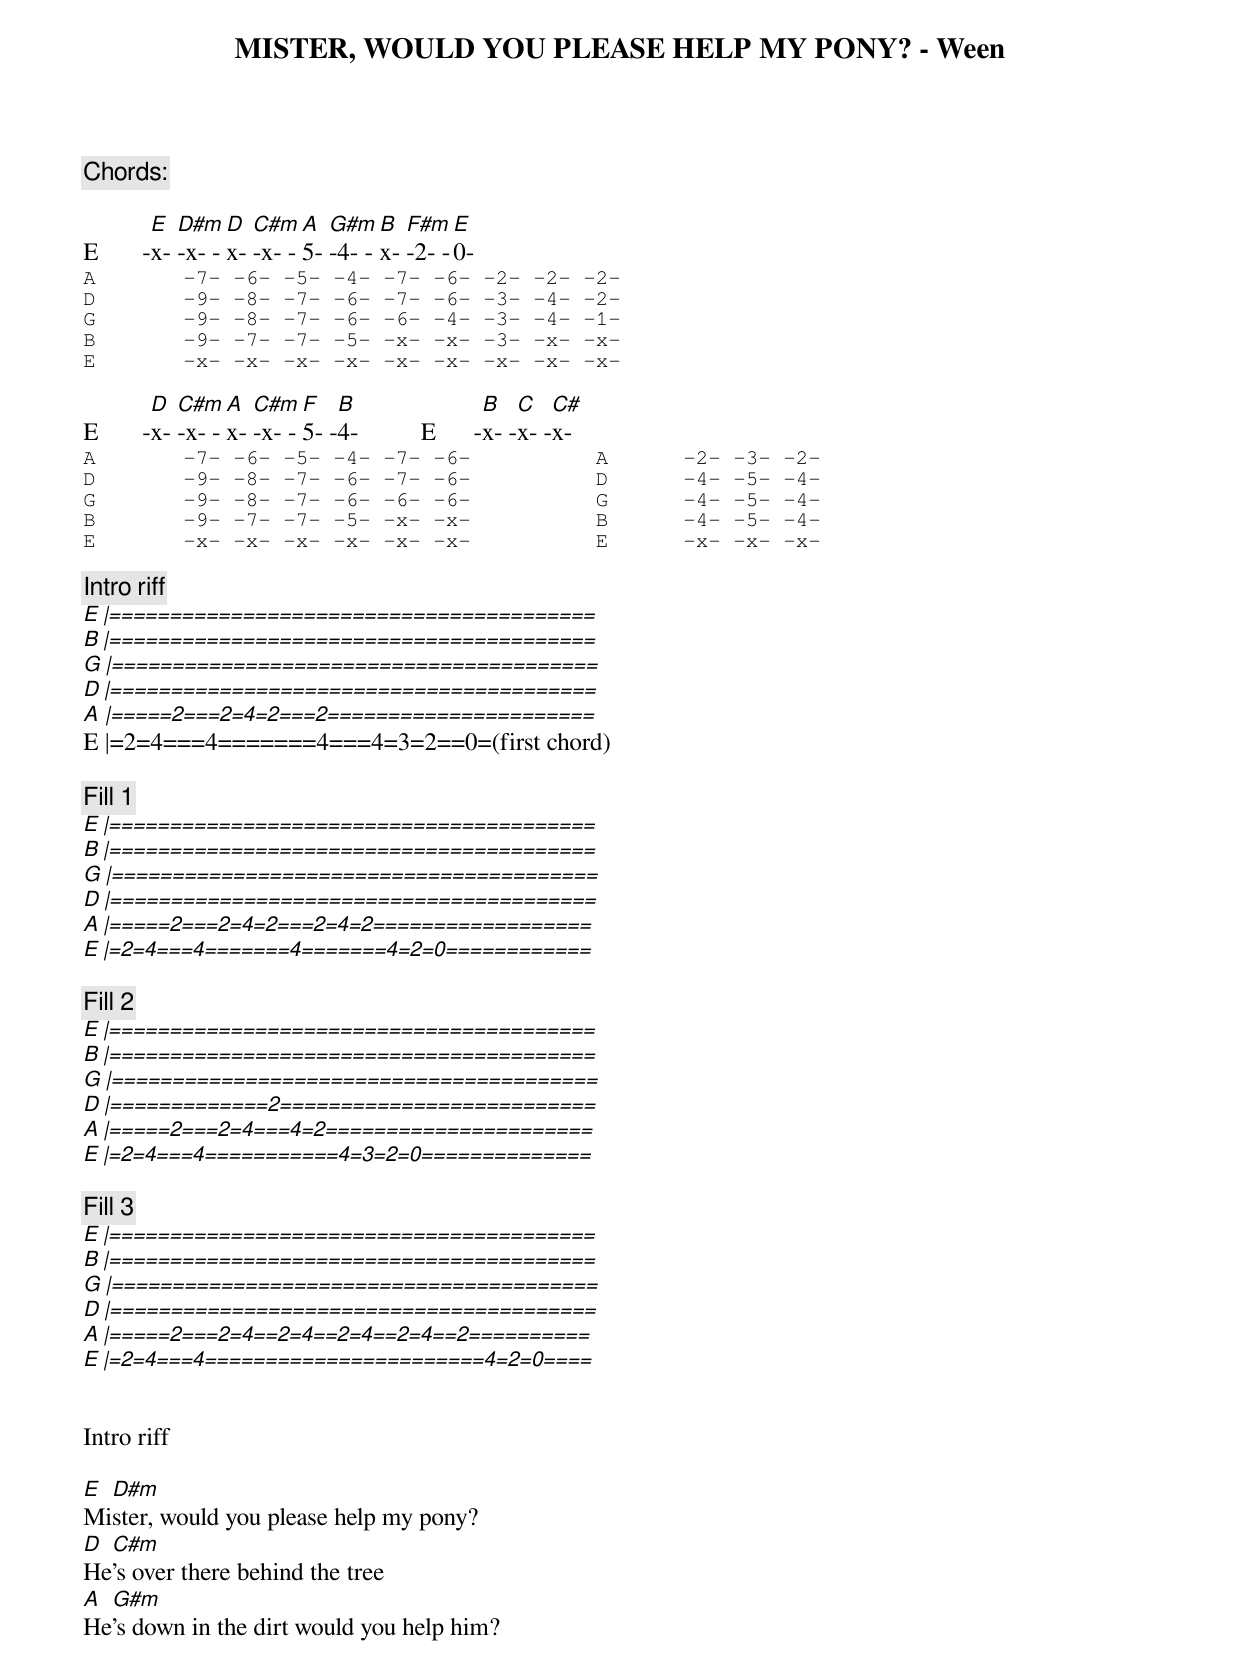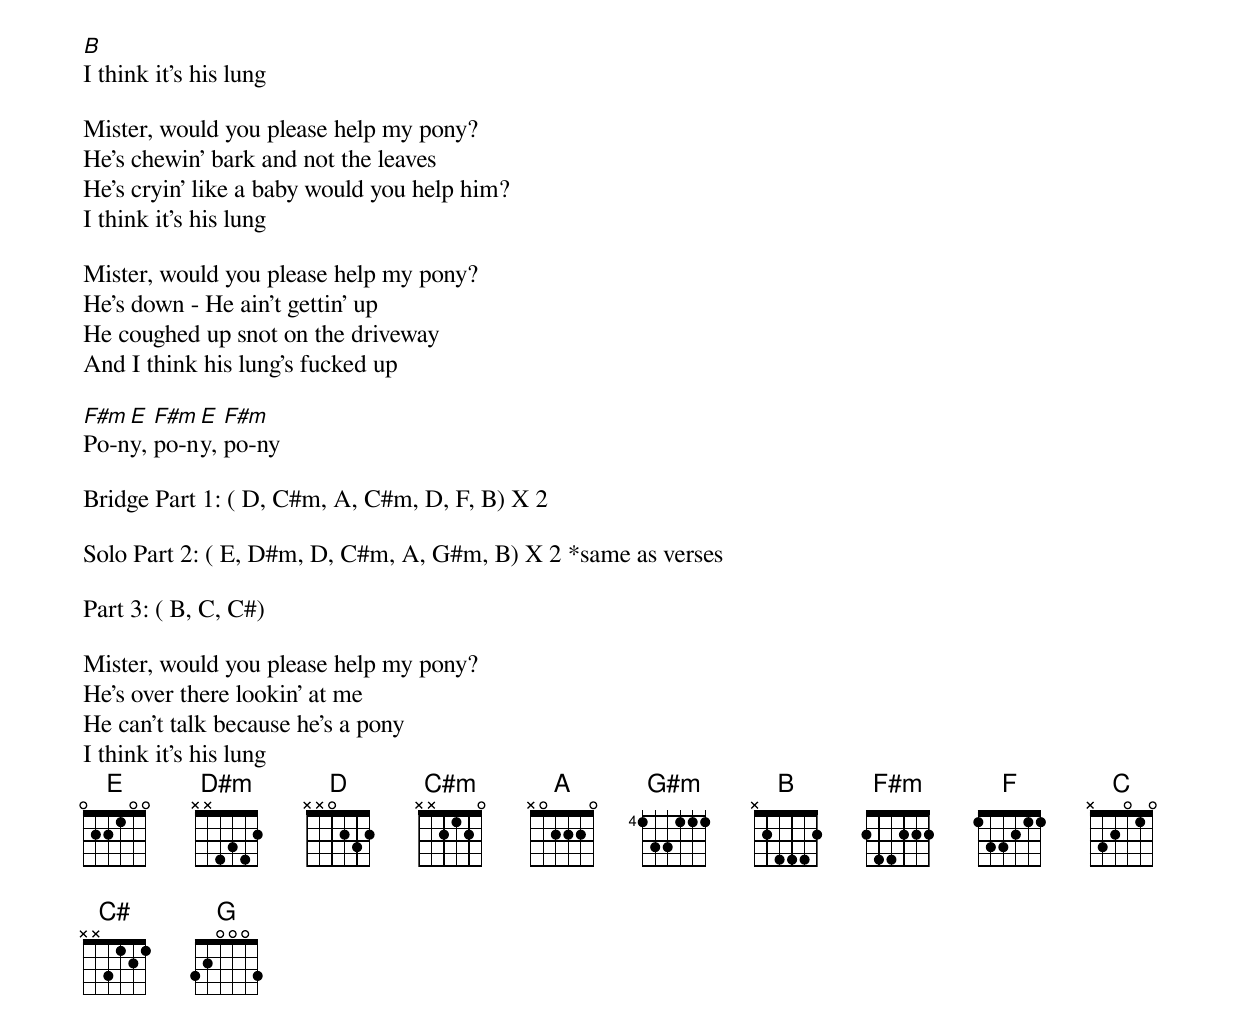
MISTER, WOULD YOU PLEASE HELP MY PONY? - Ween

Chords:

	 E  D#m  D  C#m  A  G#m  B  F#m  E
E 	-x- -x- -x- -x- -5- -4- -x- -2- -0-
A 	-7- -6- -5- -4- -7- -6- -2- -2- -2-
D 	-9- -8- -7- -6- -7- -6- -3- -4- -2-
G 	-9- -8- -7- -6- -6- -4- -3- -4- -1-
B 	-9- -7- -7- -5- -x- -x- -3- -x- -x-
E 	-x- -x- -x- -x- -x- -x- -x- -x- -x-

	 D  C#m  A  C#m  F   B 		 	 B   C   C#
E 	-x- -x- -x- -x- -5- -4-		 E 	-x- -x- -x-
A 	-7- -6- -5- -4- -7- -6-		 A 	-2- -3- -2-
D 	-9- -8- -7- -6- -7- -6-		 D 	-4- -5- -4-
G 	-9- -8- -7- -6- -6- -6-		 G 	-4- -5- -4-
B 	-9- -7- -7- -5- -x- -x-		 B 	-4- -5- -4-
E 	-x- -x- -x- -x- -x- -x-		 E 	-x- -x- -x-

[Intro riff]
E |========================================
B |========================================
G |========================================
D |========================================
A |=====2===2=4=2===2======================
E |=2=4===4=======4===4=3=2==0=(first chord)

[Fill 1]
E |========================================
B |========================================
G |========================================
D |========================================
A |=====2===2=4=2===2=4=2==================
E |=2=4===4=======4=======4=2=0============

[Fill 2]
E |========================================
B |========================================
G |========================================
D |=============2==========================
A |=====2===2=4===4=2======================
E |=2=4===4===========4=3=2=0==============

[Fill 3]
E |========================================
B |========================================
G |========================================
D |========================================
A |=====2===2=4==2=4==2=4==2=4==2==========
E |=2=4===4=======================4=2=0====


Intro riff

E D#m
Mister, would you please help my pony?
D C#m
He's over there behind the tree
A G#m
He's down in the dirt would you help him?
B
I think it's his lung

Mister, would you please help my pony?
He's chewin' bark and not the leaves
He's cryin' like a baby would you help him?
I think it's his lung

Mister, would you please help my pony?
He's down - He ain't gettin' up
He coughed up snot on the driveway
And I think his lung's fucked up

F#m E  F#m E  F#m
Po-ny, po-ny, po-ny

Bridge Part 1: ( D, C#m, A, C#m, D, F, B) X 2

Solo Part 2: ( E, D#m, D, C#m, A, G#m, B) X 2 *same as verses

Part 3: ( B, C, C#)

Mister, would you please help my pony?
He's over there lookin' at me
He can't talk because he's a pony
I think it's his lung
